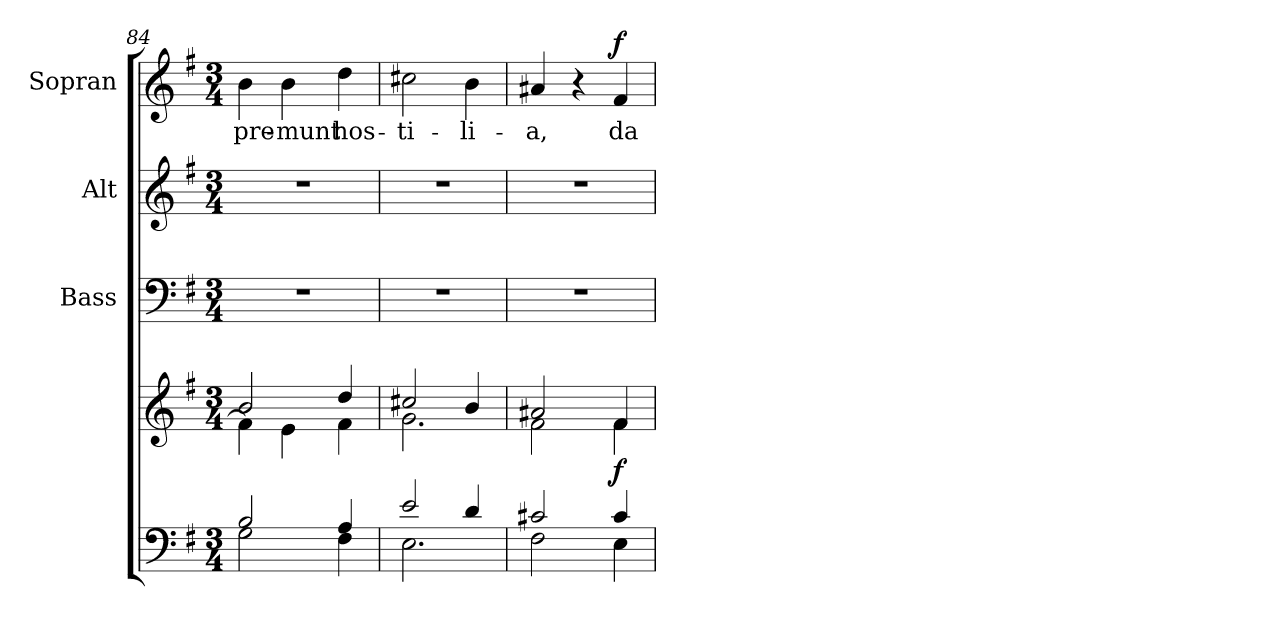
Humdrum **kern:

**kern	**kern	**dynam	**kern	**kern	**kern	**text	**dynam
*part4	*part4	*part4	*part3	*part2	*part1	*part1	*part1
*staff5	*staff4	*staff4/5	*staff3	*staff2	*staff1	*staff1	*staff1
*	*	*	*I"Bass	*I"Alt	*I"Sopran	*	*
*	*	*	*I'B.	*I'A.	*I'S.	*	*
*clefF4	*clefG2	*	*clefF4	*clefG2	*clefG2	*	*
*k[f#]	*k[f#]	*	*k[f#]	*k[f#]	*k[f#]	*	*
*G:	*G:	*	*G:	*G:	*G:	*	*
*M3/4	*M3/4	*	*M3/4	*M3/4	*M3/4	*	*
=84	=84	=84	=84	=84	=84	=84	=84
*^	*^	*	*	*	*	*	*
!	!	!	!	!	!	!	!	!LO:LY:b	!
2B/	2G\	2b/	4f#\]	.	2.r	2.r	4b\	pre-	.
!	!	!	!	!	!	!	!	!LO:LY:b	!
.	.	.	4e\	.	.	.	4b\	-munt	.
!	!	!	!	!	!	!	!	!LO:LY:b	!
4A/	4F#\	4dd/	4f#\	.	.	.	4dd\	hos-	.
!!LO:LB:g=z
=85	=85	=85	=85	=85	=85	=85	=85	=85	=85
!	!	!	!	!	!	!	!	!LO:LY:b	!
2e/	2.E\	2cc#X/	2.g\	.	2.r	2.r	2cc#X\	-ti-	.
!	!	!	!	!	!	!	!	!LO:LY:b	!
4d/	.	4b/	.	.	.	.	4b\	-li-	.
=86	=86	=86	=86	=86	=86	=86	=86	=86	=86
!	!	!	!	!	!	!	!	!LO:LY:b	!
2c#X/	2F#\	2a#X/	2f#\	.	2.r	2.r	4a#X/	-a,	.
.	.	.	.	.	.	.	4r	.	.
!	!	!	!	!LO:DY:b	!	!	!	!LO:LY:b	!LO:DY:a
4c#/	4E\	4f#/	4f#\	f	.	.	4f#/	da	f
*v	*v	*	*	*	*	*	*	*	*
*	*v	*v	*	*	*	*	*	*
=	=	=	=	=	=	=	=
*-	*-	*-	*-	*-	*-	*-	*-
